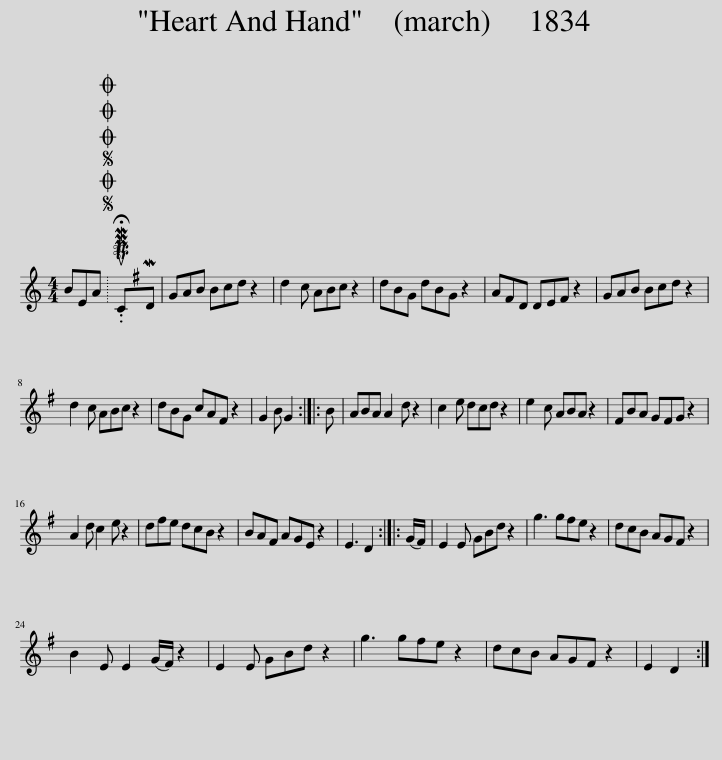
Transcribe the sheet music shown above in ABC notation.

X:1
L:1/8
M:4/4
I:linebreak $
K:C
V:1 treble
V:1
 BEA |SOSOOO .!fermata!PMTuCMD | GAB Bcd z2 | d2 c ABc z2 | dBG dBG z2 | %5
 A^FD DEF z2 | GAB Bcd z2 |$ d2 c ABc z2 | dBG cA^F z2 | G2 B G2 :: %10
 B | ABA A2 d z2 | c2 e dcd z2 | e2 c ABA z2 | ^FBA GFG z2 |$ %15
 A2 d c2 e z2 | d^fe dcB z2 | BA^F AGE z2 | E3 D2 :: (G/^F/) | %20
 E2 E GBd z2 | g3 g^fe z2 | dcB AG^F z2 |$ B2 E E2 (G/^F/) z2 | E2 E GBd z2 | %25
 g3 g^fe z2 | dcB AG^F z2 | E2 D2 :| %28
